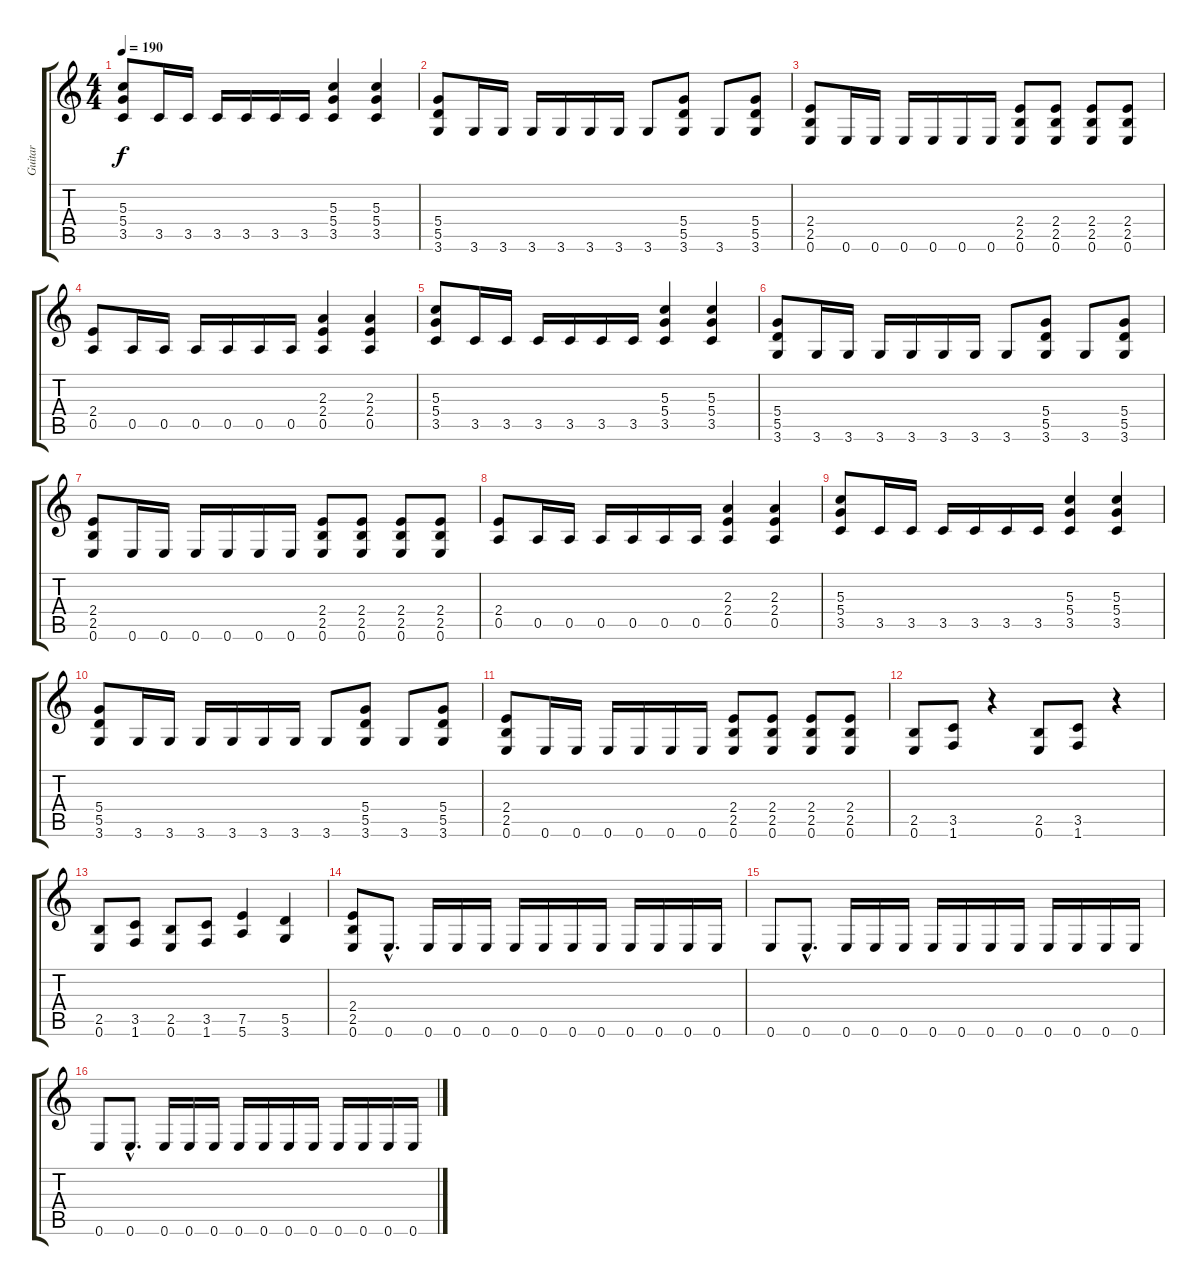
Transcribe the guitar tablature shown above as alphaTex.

\track (" Guitar " " Guitar ") {instrument distortionguitar}
\staff {score tabs}
\tuning (E4 B3 G3 D3 A2 E2) {hide}
\ts (4 4)
\tempo 190
\clef g2
\ks c
(5.3 5.4 3.5).8{dy f} 3.5.16 3.5.16 3.5.16 3.5.16 3.5.16 3.5.16 (5.3 5.4 3.5).4 (5.3 5.4 3.5).4 |
(5.4 5.5 3.6).8 3.6.16 3.6.16 3.6.16 3.6.16 3.6.16 3.6.16 3.6.8 (5.4 5.5 3.6).8 3.6.8 (5.4 5.5 3.6).8 |
(2.4 2.5 0.6).8 0.6.16 0.6.16 0.6.16 0.6.16 0.6.16 0.6.16 (2.4 2.5 0.6).8 (2.4 2.5 0.6).8 (2.4 2.5 0.6).8 (2.4 2.5 0.6).8 |
(2.4 0.5).8 0.5.16 0.5.16 0.5.16 0.5.16 0.5.16 0.5.16 (2.3 2.4 0.5).4 (2.3 2.4 0.5).4 |
(5.3 5.4 3.5).8 3.5.16 3.5.16 3.5.16 3.5.16 3.5.16 3.5.16 (5.3 5.4 3.5).4 (5.3 5.4 3.5).4 |
(5.4 5.5 3.6).8 3.6.16 3.6.16 3.6.16 3.6.16 3.6.16 3.6.16 3.6.8 (5.4 5.5 3.6).8 3.6.8 (5.4 5.5 3.6).8 |
(2.4 2.5 0.6).8 0.6.16 0.6.16 0.6.16 0.6.16 0.6.16 0.6.16 (2.4 2.5 0.6).8 (2.4 2.5 0.6).8 (2.4 2.5 0.6).8 (2.4 2.5 0.6).8 |
(2.4 0.5).8 0.5.16 0.5.16 0.5.16 0.5.16 0.5.16 0.5.16 (2.3 2.4 0.5).4 (2.3 2.4 0.5).4 |
(5.3 5.4 3.5).8 3.5.16 3.5.16 3.5.16 3.5.16 3.5.16 3.5.16 (5.3 5.4 3.5).4 (5.3 5.4 3.5).4 |
(5.4 5.5 3.6).8 3.6.16 3.6.16 3.6.16 3.6.16 3.6.16 3.6.16 3.6.8 (5.4 5.5 3.6).8 3.6.8 (5.4 5.5 3.6).8 |
(2.4 2.5 0.6).8 0.6.16 0.6.16 0.6.16 0.6.16 0.6.16 0.6.16 (2.4 2.5 0.6).8 (2.4 2.5 0.6).8 (2.4 2.5 0.6).8 (2.4 2.5 0.6).8 |
(2.5 0.6).8 (3.5 1.6).8 r.4 (2.5 0.6).8 (3.5 1.6).8 r.4 |
(2.5 0.6).8 (3.5 1.6).8 (2.5 0.6).8 (3.5 1.6).8 (7.5 5.6).4 (5.5 3.6).4 |
(2.4 2.5 0.6).8 0.6{hac}.8{d} 0.6.16 0.6.16 0.6.16 0.6.16 0.6.16 0.6.16 0.6.16 0.6.16 0.6.16 0.6.16 0.6.16 |
0.6.8 0.6{hac}.8{d} 0.6.16 0.6.16 0.6.16 0.6.16 0.6.16 0.6.16 0.6.16 0.6.16 0.6.16 0.6.16 0.6.16 |
0.6.8 0.6{hac}.8{d} 0.6.16 0.6.16 0.6.16 0.6.16 0.6.16 0.6.16 0.6.16 0.6.16 0.6.16 0.6.16 0.6.16
